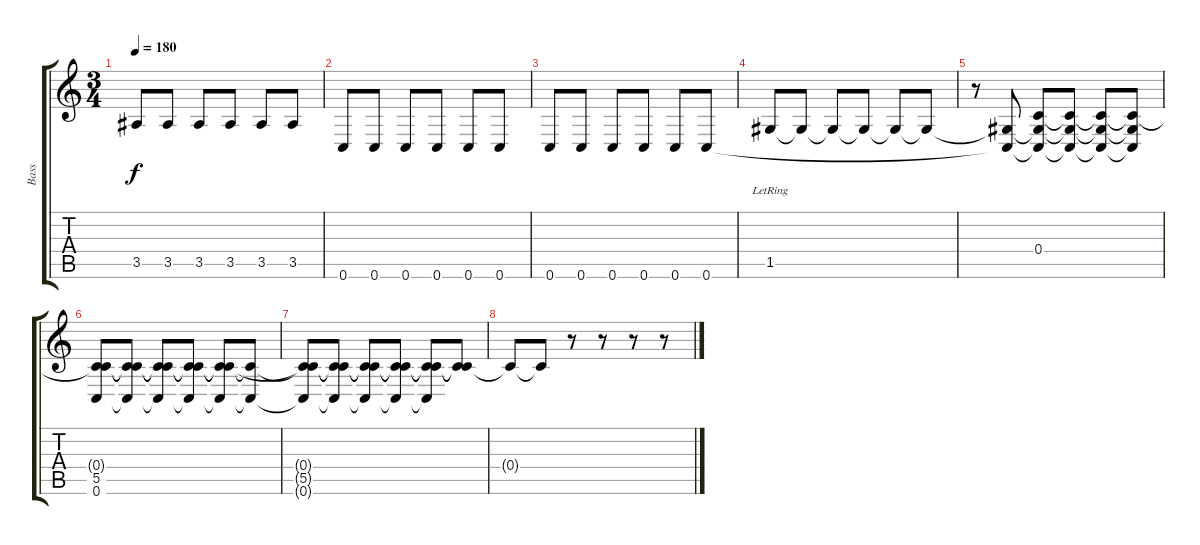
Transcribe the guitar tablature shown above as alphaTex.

\track ("Bass" "Bass") {instrument electricbasspick}
\staff {score tabs}
\tuning (D4 A3 F3 C3 G2 C2) {hide}
\ts (3 4)
\tempo 180
\clef g2
\ks c
3.5.8{dy f} 3.5.8 3.5.8 3.5.8 3.5.8 3.5.8 |
0.6.8 0.6.8 0.6.8 0.6.8 0.6.8 0.6.8 |
0.6.8 0.6.8 0.6.8 0.6.8 0.6.8 0.6.8 |
1.5{lr}.8 1.5{t}.8 1.5{t}.8 1.5{t}.8 1.5{t}.8 1.5{t}.8 |
r.8 (1.5{t} 0.6{t}).8 (0.4 1.5{t} 0.6{t}).8 (0.4{t} 1.5{t} 0.6{t}).8 (0.4{t} 1.5{t} 0.6{t}).8 (0.4{t} 1.5{t} 0.6{t}).8 |
(0.4{t} 5.5 0.6).8 (0.4{t} 5.5{t} 0.6{t}).8 (0.4{t} 5.5{t} 0.6{t}).8 (0.4{t} 5.5{t} 0.6{t}).8 (0.4{t} 5.5{t} 0.6{t}).8 (0.4{t} 0.6{t}).8 |
(0.4{t} 5.5{t} 0.6{t}).8 (0.4{t} 5.5{t} 0.6{t}).8 (0.4{t} 5.5{t} 0.6{t}).8 (0.4{t} 5.5{t} 0.6{t}).8 (0.4{t} 5.5{t} 0.6{t}).8 (0.4{t} 5.5{t}).8 |
0.4{t}.8 0.4{t}.8 r.8 r.8 r.8 r.8
